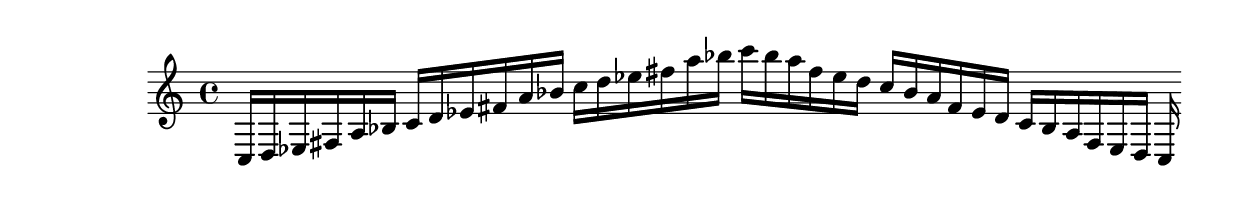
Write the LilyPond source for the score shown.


\new PianoStaff <<
\cadenzaOn
\new Staff = "right" {
\clef treble
    c16 [ d ees fis a bes ]
    c' [ d' ees' fis' a' bes' ]
    c'' [ d'' ees'' fis'' a'' bes'' ]
    c''' [ bes'' a'' fis'' ees'' d'' ]
    c'' [ bes' a' fis' ees' d' ]
    c' [ bes a fis ees d ]
    c
}
>>
